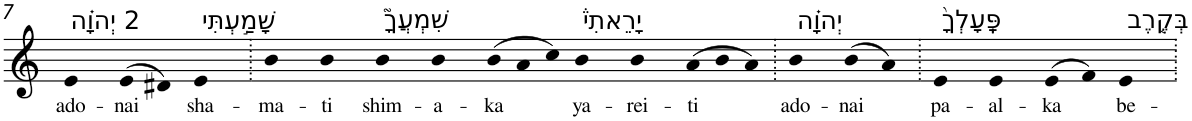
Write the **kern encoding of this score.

**kern	**text
*part1	*part1
*staff1	*staff1
*I"Piano	*
*I'Pno	*
!!LO:PB:g=z
*clefG2	*
*k[]	*
=7	=7
!LO:TX:a:t=2 יְהוָ֗ה	!
!	!LO:LY:b
4e	ado-
!	!LO:LY:b
(>8e	-nai
8d#X)	.
!LO:TX:a:t=שָׁמַ֣עְתִּי	!
!	!LO:LY:b
4e	sha-
=8.	=8.
!	!LO:LY:b
4b	-ma-
!	!LO:LY:b
4b	-ti
!LO:TX:a:t=שִׁמְעֲךָ֮	!
!	!LO:LY:b
4b	shim-
!	!LO:LY:b
4b	-a-
!	!LO:LY:b
(>12b	-ka
12a	.
12cc)	.
!LO:TX:a:t=יָרֵאתִי֒	!
!	!LO:LY:b
4b	ya-
!	!LO:LY:b
4b	-rei-
!	!LO:LY:b
(>12a	-ti
12b	.
12a)	.
=9.	=9.
!LO:TX:a:t=יְהוָ֗ה	!
!	!LO:LY:b
4b	ado-
!	!LO:LY:b
(>8b	-nai
8a)	.
=10.	=10.
!LO:TX:a:t=פָּֽעָלְךָ֙	!
!	!LO:LY:b
4e	pa-
!	!LO:LY:b
4e	-al-
!	!LO:LY:b
(>8e	-ka
8f)	.
!LO:TX:a:t=בְּקֶ֤רֶב	!
!	!LO:LY:b
4e	be-
=.	=.
*-	*-
